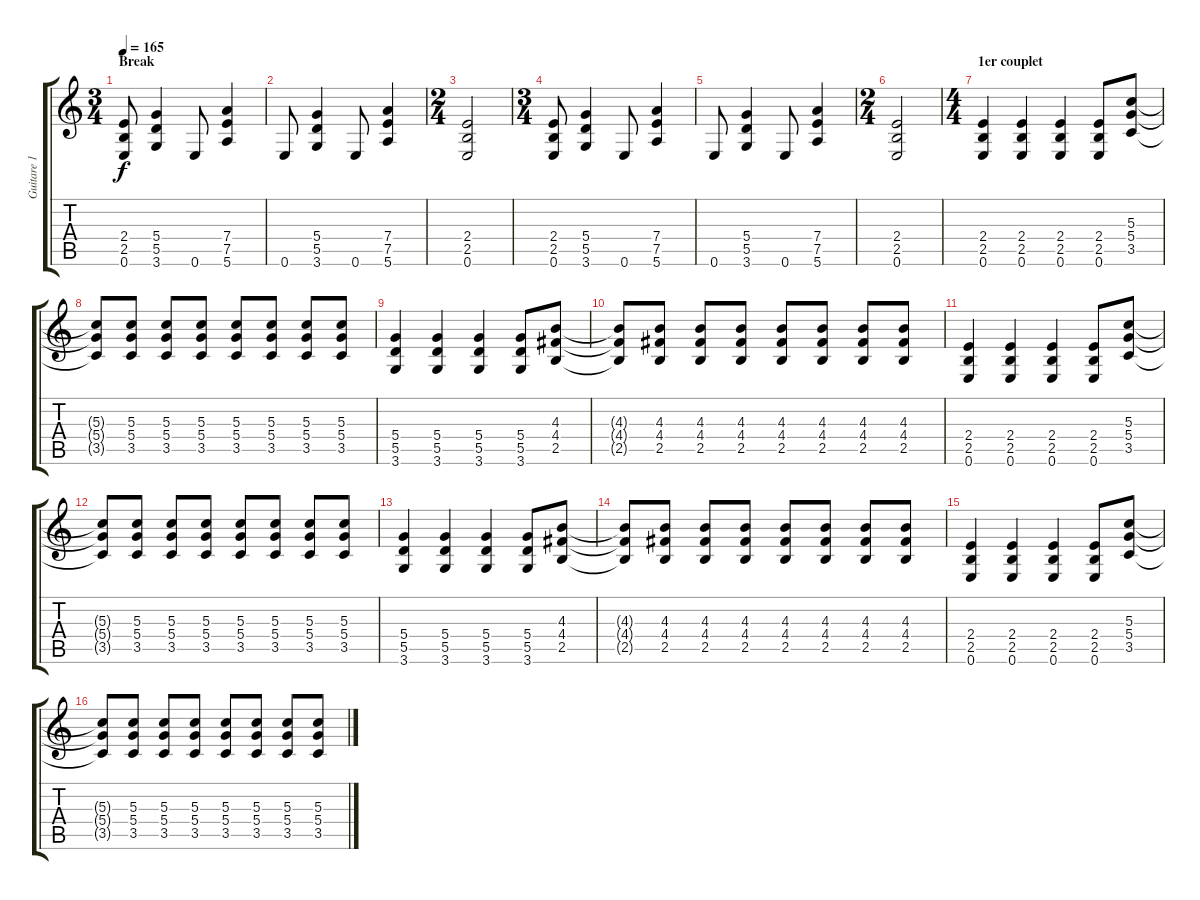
\track ("Guitare 1" "Guitare 1") {instrument distortionguitar}
\staff {score tabs}
\tuning (E4 B3 G3 D3 A2 E2) {hide}
\ts (3 4)
\section ("" "Break")
\tempo 165
\clef g2
\ks c
(2.4 2.5 0.6).8{dy f volume 13 instrument overdrivenguitar} (5.4 5.5 3.6).4 0.6.8 (7.4 7.5 5.6).4 |
0.6.8 (5.4 5.5 3.6).4 0.6.8 (7.4 7.5 5.6).4 |
\ts (2 4)
(2.4 2.5 0.6).2 |
\ts (3 4)
(2.4 2.5 0.6).8 (5.4 5.5 3.6).4 0.6.8 (7.4 7.5 5.6).4 |
0.6.8 (5.4 5.5 3.6).4 0.6.8 (7.4 7.5 5.6).4 |
\ts (2 4)
(2.4 2.5 0.6).2 |
\ts (4 4)
\section ("" "1er couplet")
(2.4 2.5 0.6).4{volume 10 instrument distortionguitar} (2.4 2.5 0.6).4 (2.4 2.5 0.6).4 (2.4 2.5 0.6).8 (5.3 5.4 3.5).8 |
(5.3{t} 5.4{t} 3.5{t}).8 (5.3 5.4 3.5).8 (5.3 5.4 3.5).8 (5.3 5.4 3.5).8 (5.3 5.4 3.5).8 (5.3 5.4 3.5).8 (5.3 5.4 3.5).8 (5.3 5.4 3.5).8 |
(5.4 5.5 3.6).4 (5.4 5.5 3.6).4 (5.4 5.5 3.6).4 (5.4 5.5 3.6).8 (4.3 4.4 2.5).8 |
(4.3{t} 4.4{t} 2.5{t}).8 (4.3 4.4 2.5).8 (4.3 4.4 2.5).8 (4.3 4.4 2.5).8 (4.3 4.4 2.5).8 (4.3 4.4 2.5).8 (4.3 4.4 2.5).8 (4.3 4.4 2.5).8 |
(2.4 2.5 0.6).4 (2.4 2.5 0.6).4 (2.4 2.5 0.6).4 (2.4 2.5 0.6).8 (5.3 5.4 3.5).8 |
(5.3{t} 5.4{t} 3.5{t}).8 (5.3 5.4 3.5).8 (5.3 5.4 3.5).8 (5.3 5.4 3.5).8 (5.3 5.4 3.5).8 (5.3 5.4 3.5).8 (5.3 5.4 3.5).8 (5.3 5.4 3.5).8 |
(5.4 5.5 3.6).4 (5.4 5.5 3.6).4 (5.4 5.5 3.6).4 (5.4 5.5 3.6).8 (4.3 4.4 2.5).8 |
(4.3{t} 4.4{t} 2.5{t}).8 (4.3 4.4 2.5).8 (4.3 4.4 2.5).8 (4.3 4.4 2.5).8 (4.3 4.4 2.5).8 (4.3 4.4 2.5).8 (4.3 4.4 2.5).8 (4.3 4.4 2.5).8 |
(2.4 2.5 0.6).4 (2.4 2.5 0.6).4 (2.4 2.5 0.6).4 (2.4 2.5 0.6).8 (5.3 5.4 3.5).8 |
(5.3{t} 5.4{t} 3.5{t}).8 (5.3 5.4 3.5).8 (5.3 5.4 3.5).8 (5.3 5.4 3.5).8 (5.3 5.4 3.5).8 (5.3 5.4 3.5).8 (5.3 5.4 3.5).8 (5.3 5.4 3.5).8
